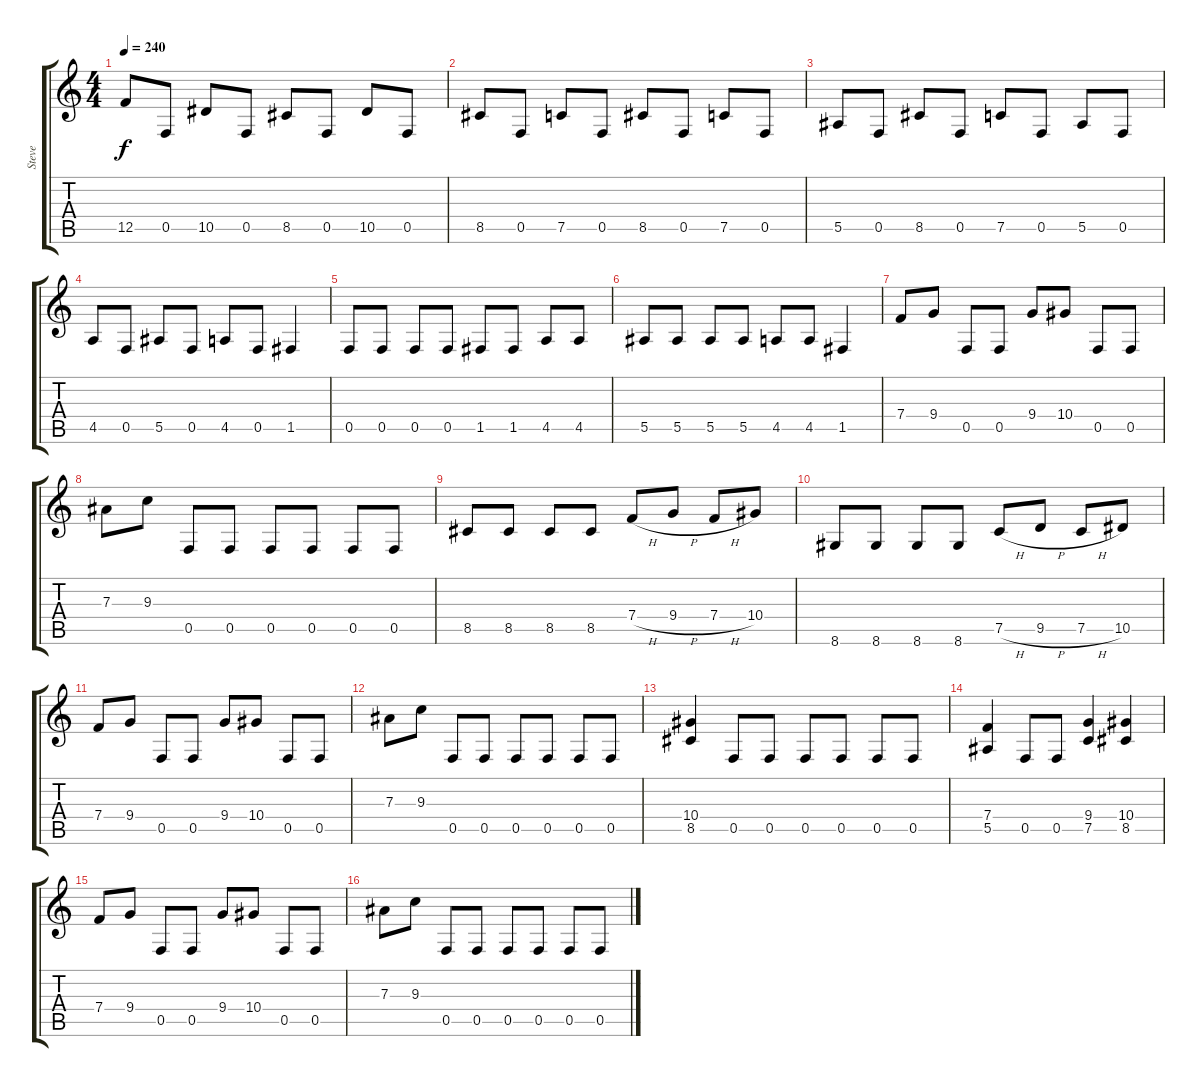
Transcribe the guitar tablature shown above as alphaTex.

\track ("Steve" "Steve") {instrument overdrivenguitar}
\staff {score tabs}
\tuning (C4 G3 Eb3 Bb2 F2 C2) {hide}
\ts (4 4)
\tempo 240
\clef g2
\ks c
12.5.8{dy f} 0.5.8 10.5.8 0.5.8 8.5.8 0.5.8 10.5.8 0.5.8 |
8.5.8 0.5.8 7.5.8 0.5.8 8.5.8 0.5.8 7.5.8 0.5.8 |
5.5.8 0.5.8 8.5.8 0.5.8 7.5.8 0.5.8 5.5.8 0.5.8 |
4.5.8 0.5.8 5.5.8 0.5.8 4.5.8 0.5.8 1.5.4 |
0.5.8 0.5.8 0.5.8 0.5.8 1.5.8 1.5.8 4.5.8 4.5.8 |
5.5.8 5.5.8 5.5.8 5.5.8 4.5.8 4.5.8 1.5.4 |
7.4.8 9.4.8 0.5.8 0.5.8 9.4.8 10.4.8 0.5.8 0.5.8 |
7.3.8 9.3.8 0.5.8 0.5.8 0.5.8 0.5.8 0.5.8 0.5.8 |
8.5.8 8.5.8 8.5.8 8.5.8 7.4{h}.8 9.4{h}.8 7.4{h}.8 10.4.8 |
8.6.8 8.6.8 8.6.8 8.6.8 7.5{h}.8 9.5{h}.8 7.5{h}.8 10.5.8 |
7.4.8 9.4.8 0.5.8 0.5.8 9.4.8 10.4.8 0.5.8 0.5.8 |
7.3.8 9.3.8 0.5.8 0.5.8 0.5.8 0.5.8 0.5.8 0.5.8 |
(10.4 8.5).4 0.5.8 0.5.8 0.5.8 0.5.8 0.5.8 0.5.8 |
(7.4 5.5).4 0.5.8 0.5.8 (9.4 7.5).4 (10.4 8.5).4 |
7.4.8 9.4.8 0.5.8 0.5.8 9.4.8 10.4.8 0.5.8 0.5.8 |
7.3.8 9.3.8 0.5.8 0.5.8 0.5.8 0.5.8 0.5.8 0.5.8
